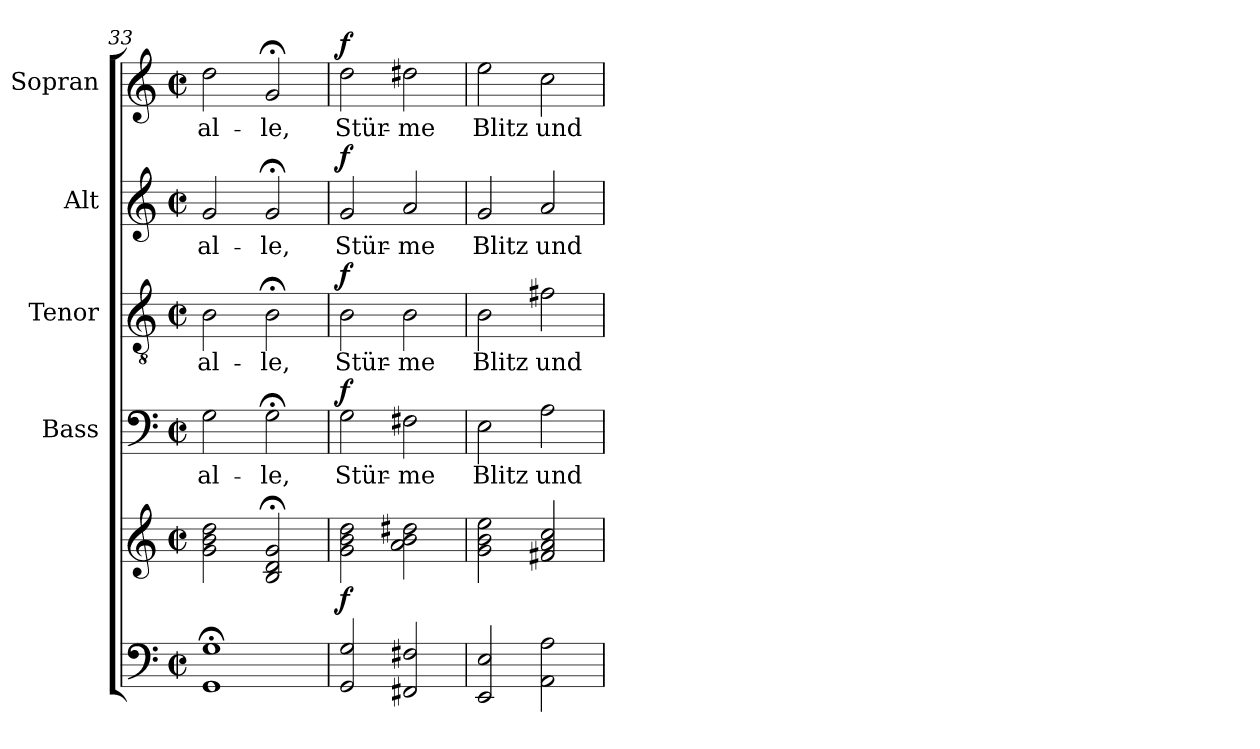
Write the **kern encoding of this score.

**kern	**kern	**dynam	**kern	**text	**dynam	**kern	**text	**dynam	**kern	**text	**dynam	**kern	**text	**dynam
*part5	*part5	*part5	*part4	*part4	*part4	*part3	*part3	*part3	*part2	*part2	*part2	*part1	*part1	*part1
*staff6	*staff5	*staff5/6	*staff4	*staff4	*staff4	*staff3	*staff3	*staff3	*staff2	*staff2	*staff2	*staff1	*staff1	*staff1
*	*	*	*I"Bass	*	*	*I"Tenor	*	*	*I"Alt	*	*	*I"Sopran	*	*
*	*	*	*I'B.	*	*	*I'T.	*	*	*I'A.	*	*	*I'S.	*	*
*clefF4	*clefG2	*	*clefF4	*	*	*clefGv2	*	*	*clefG2	*	*	*clefG2	*	*
*k[]	*k[]	*	*k[]	*	*	*k[]	*	*	*k[]	*	*	*k[]	*	*
*C:	*C:	*	*C:	*	*	*C:	*	*	*C:	*	*	*C:	*	*
*M2/2	*M2/2	*	*M2/2	*	*	*M2/2	*	*	*M2/2	*	*	*M2/2	*	*
*met(c|)	*met(c|)	*	*met(c|)	*	*	*met(c|)	*	*	*met(c|)	*	*	*met(c|)	*	*
=33	=33	=33	=33	=33	=33	=33	=33	=33	=33	=33	=33	=33	=33	=33
!	!	!	!	!LO:LY:b	!	!	!LO:LY:b	!	!	!LO:LY:b	!	!	!LO:LY:b	!
1GG; 1G;	2g\ 2b\ 2dd\	.	2G\	al-	.	2B\	al-	.	2g/	al-	.	2dd\	al-	.
!	!	!	!	!LO:LY:b	!	!	!LO:LY:b	!	!	!LO:LY:b	!	!	!LO:LY:b	!
.	2B/;< 2d/;< 2g/;<	.	2G;<\	-le,	.	2B;<\	-le,	.	2g;</	-le,	.	2g;</	-le,	.
=34	=34	=34	=34	=34	=34	=34	=34	=34	=34	=34	=34	=34	=34	=34
!	!	!LO:DY:b	!	!LO:LY:b	!LO:DY:a	!	!LO:LY:b	!LO:DY:a	!	!LO:LY:b	!LO:DY:a	!	!LO:LY:b	!LO:DY:a
2GG/ 2G/	2g\ 2b\ 2dd\	f	2G\	Stür-	f	2B\	Stür-	f	2g/	Stür-	f	2dd\	Stür-	f
!	!	!	!	!LO:LY:b	!	!	!LO:LY:b	!	!	!LO:LY:b	!	!	!LO:LY:b	!
2FF#X/ 2F#X/	2a\ 2b\ 2dd#X\	.	2F#X\	-me	.	2B\	-me	.	2a/	-me	.	2dd#X\	-me	.
=35	=35	=35	=35	=35	=35	=35	=35	=35	=35	=35	=35	=35	=35	=35
!	!	!	!	!LO:LY:b	!	!	!LO:LY:b	!	!	!LO:LY:b	!	!	!LO:LY:b	!
2EE/ 2E/	2g\ 2b\ 2ee\	.	2E\	Blitz	.	2B\	Blitz	.	2g/	Blitz	.	2ee\	Blitz	.
!	!	!	!	!LO:LY:b	!	!	!LO:LY:b	!	!	!LO:LY:b	!	!	!LO:LY:b	!
2AA\ 2A\	2f#X/ 2a/ 2cc/	.	2A\	und	.	2f#X\	und	.	2a/	und	.	2cc\	und	.
=	=	=	=	=	=	=	=	=	=	=	=	=	=	=
*-	*-	*-	*-	*-	*-	*-	*-	*-	*-	*-	*-	*-	*-	*-
